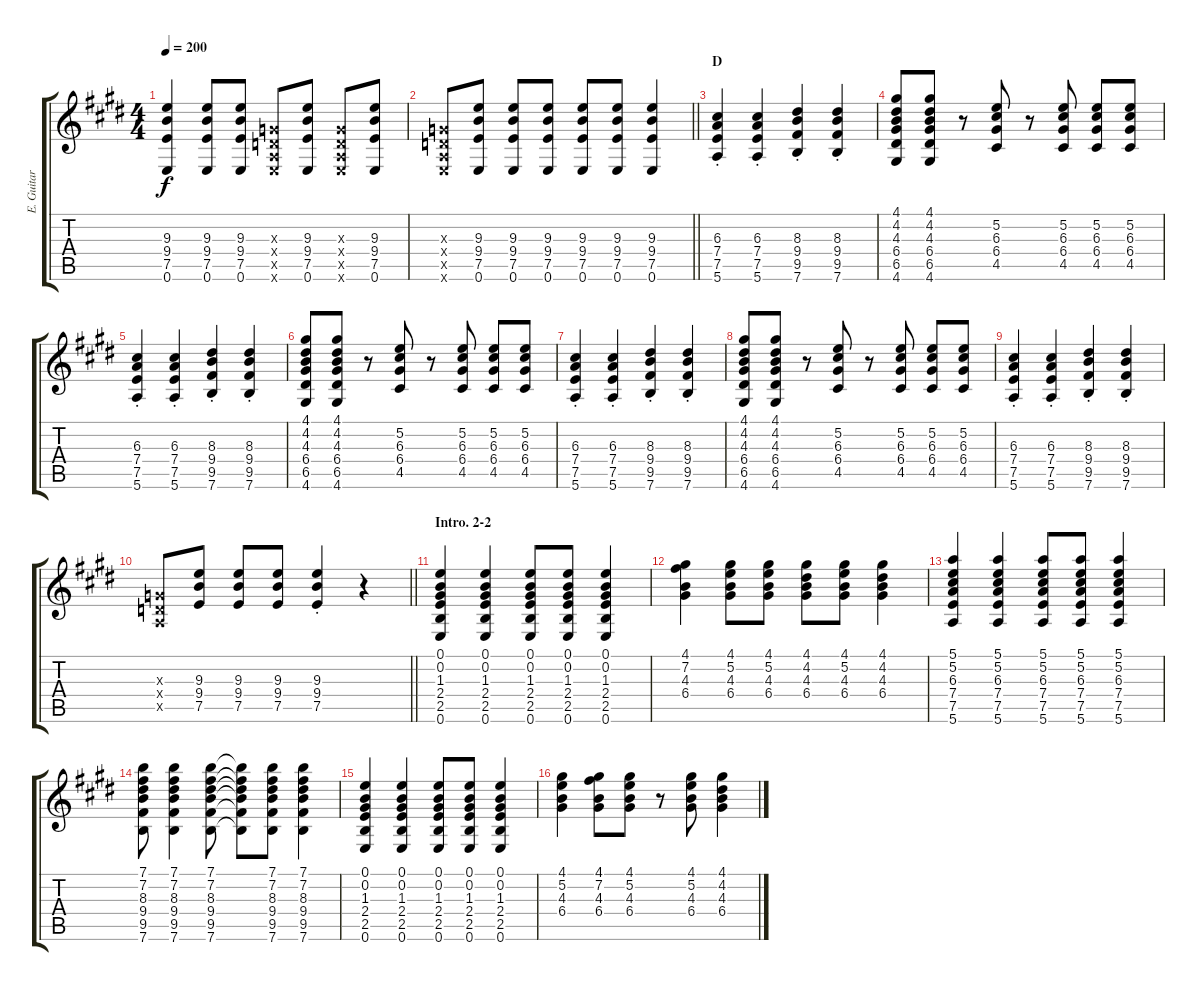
\track ("E. Guitar II" "E. Guitar ") {instrument overdrivenguitar}
\staff {score tabs}
\tuning (E4 B3 G3 D3 A2 E2) {hide}
\ts (4 4)
\tempo 200
\clef g2
\ks e
(9.3 9.4 7.5 0.6).4{dy f} (9.3 9.4 7.5 0.6).8 (9.3 9.4 7.5 0.6).8 (0.3{x} 0.4{x} 0.5{x} 0.6{x}).8 (9.3 9.4 7.5 0.6).8 (0.3{x} 0.4{x} 0.5{x} 0.6{x}).8 (9.3 9.4 7.5 0.6).8 |
\barLineRight lightlight
(0.3{x} 0.4{x} 0.5{x} 0.6{x}).8 (9.3 9.4 7.5 0.6).8 (9.3 9.4 7.5 0.6).8 (9.3 9.4 7.5 0.6).8 (9.3 9.4 7.5 0.6).8 (9.3 9.4 7.5 0.6).8 (9.3 9.4 7.5 0.6).4 |
\section ("" "D")
(6.3{st} 7.4{st} 7.5{st} 5.6{st}).4 (6.3{st} 7.4{st} 7.5{st} 5.6{st}).4 (8.3{st} 9.4{st} 9.5{st} 7.6{st}).4 (8.3{st} 9.4{st} 9.5{st} 7.6{st}).4 |
(4.1 4.2 4.3 6.4 6.5 4.6).8 (4.1 4.2 4.3 6.4 6.5 4.6).8 r.8 (5.2 6.3 6.4 4.5).8 r.8 (5.2 6.3 6.4 4.5).8 (5.2 6.3 6.4 4.5).8 (5.2 6.3 6.4 4.5).8 |
(6.3{st} 7.4{st} 7.5{st} 5.6{st}).4 (6.3{st} 7.4{st} 7.5{st} 5.6{st}).4 (8.3{st} 9.4{st} 9.5{st} 7.6{st}).4 (8.3{st} 9.4{st} 9.5{st} 7.6{st}).4 |
(4.1 4.2 4.3 6.4 6.5 4.6).8 (4.1 4.2 4.3 6.4 6.5 4.6).8 r.8 (5.2 6.3 6.4 4.5).8 r.8 (5.2 6.3 6.4 4.5).8 (5.2 6.3 6.4 4.5).8 (5.2 6.3 6.4 4.5).8 |
(6.3{st} 7.4{st} 7.5{st} 5.6{st}).4 (6.3{st} 7.4{st} 7.5{st} 5.6{st}).4 (8.3{st} 9.4{st} 9.5{st} 7.6{st}).4 (8.3{st} 9.4{st} 9.5{st} 7.6{st}).4 |
(4.1 4.2 4.3 6.4 6.5 4.6).8 (4.1 4.2 4.3 6.4 6.5 4.6).8 r.8 (5.2 6.3 6.4 4.5).8 r.8 (5.2 6.3 6.4 4.5).8 (5.2 6.3 6.4 4.5).8 (5.2 6.3 6.4 4.5).8 |
(6.3{st} 7.4{st} 7.5{st} 5.6{st}).4 (6.3{st} 7.4{st} 7.5{st} 5.6{st}).4 (8.3{st} 9.4{st} 9.5{st} 7.6{st}).4 (8.3{st} 9.4{st} 9.5{st} 7.6{st}).4 |
\barLineRight lightlight
(0.3{x} 0.4{x} 0.5{x}).8 (9.3 9.4 7.5).8 (9.3 9.4 7.5).8 (9.3 9.4 7.5).8 (9.3{st} 9.4{st} 7.5{st}).4 r.4 |
\section ("" "Intro. 2-2")
(0.1 0.2 1.3 2.4 2.5 0.6).4 (0.1 0.2 1.3 2.4 2.5 0.6).4 (0.1 0.2 1.3 2.4 2.5 0.6).8 (0.1 0.2 1.3 2.4 2.5 0.6).8 (0.1 0.2 1.3 2.4 2.5 0.6).4 |
(4.1 7.2 4.3 6.4).4 (4.1 5.2 4.3 6.4).8 (4.1 5.2 4.3 6.4).8 (4.1 4.2 4.3 6.4).8 (4.1 5.2 4.3 6.4).8 (4.1 4.2 4.3 6.4).4 |
(5.1 5.2 6.3 7.4 7.5 5.6).4 (5.1 5.2 6.3 7.4 7.5 5.6).4 (5.1 5.2 6.3 7.4 7.5 5.6).8 (5.1 5.2 6.3 7.4 7.5 5.6).8 (5.1 5.2 6.3 7.4 7.5 5.6).4 |
(7.1 7.2 8.3 9.4 9.5 7.6).8 (7.1 7.2 8.3 9.4 9.5 7.6).4 (7.1 7.2 8.3 9.4 9.5 7.6).8 (7.1{t} 7.2{t} 8.3{t} 9.4{t} 9.5{t} 7.6{t}).8 (7.1 7.2 8.3 9.4 9.5 7.6).8 (7.1 7.2 8.3 9.4 9.5 7.6).4 |
(0.1 0.2 1.3 2.4 2.5 0.6).4 (0.1 0.2 1.3 2.4 2.5 0.6).4 (0.1 0.2 1.3 2.4 2.5 0.6).8 (0.1 0.2 1.3 2.4 2.5 0.6).8 (0.1 0.2 1.3 2.4 2.5 0.6).4 |
(4.1 5.2 4.3 6.4).4 (4.1 7.2 4.3 6.4).8 (4.1 5.2 4.3 6.4).8 r.8 (4.1 5.2 4.3 6.4).8 (4.1 4.2 4.3 6.4).4
